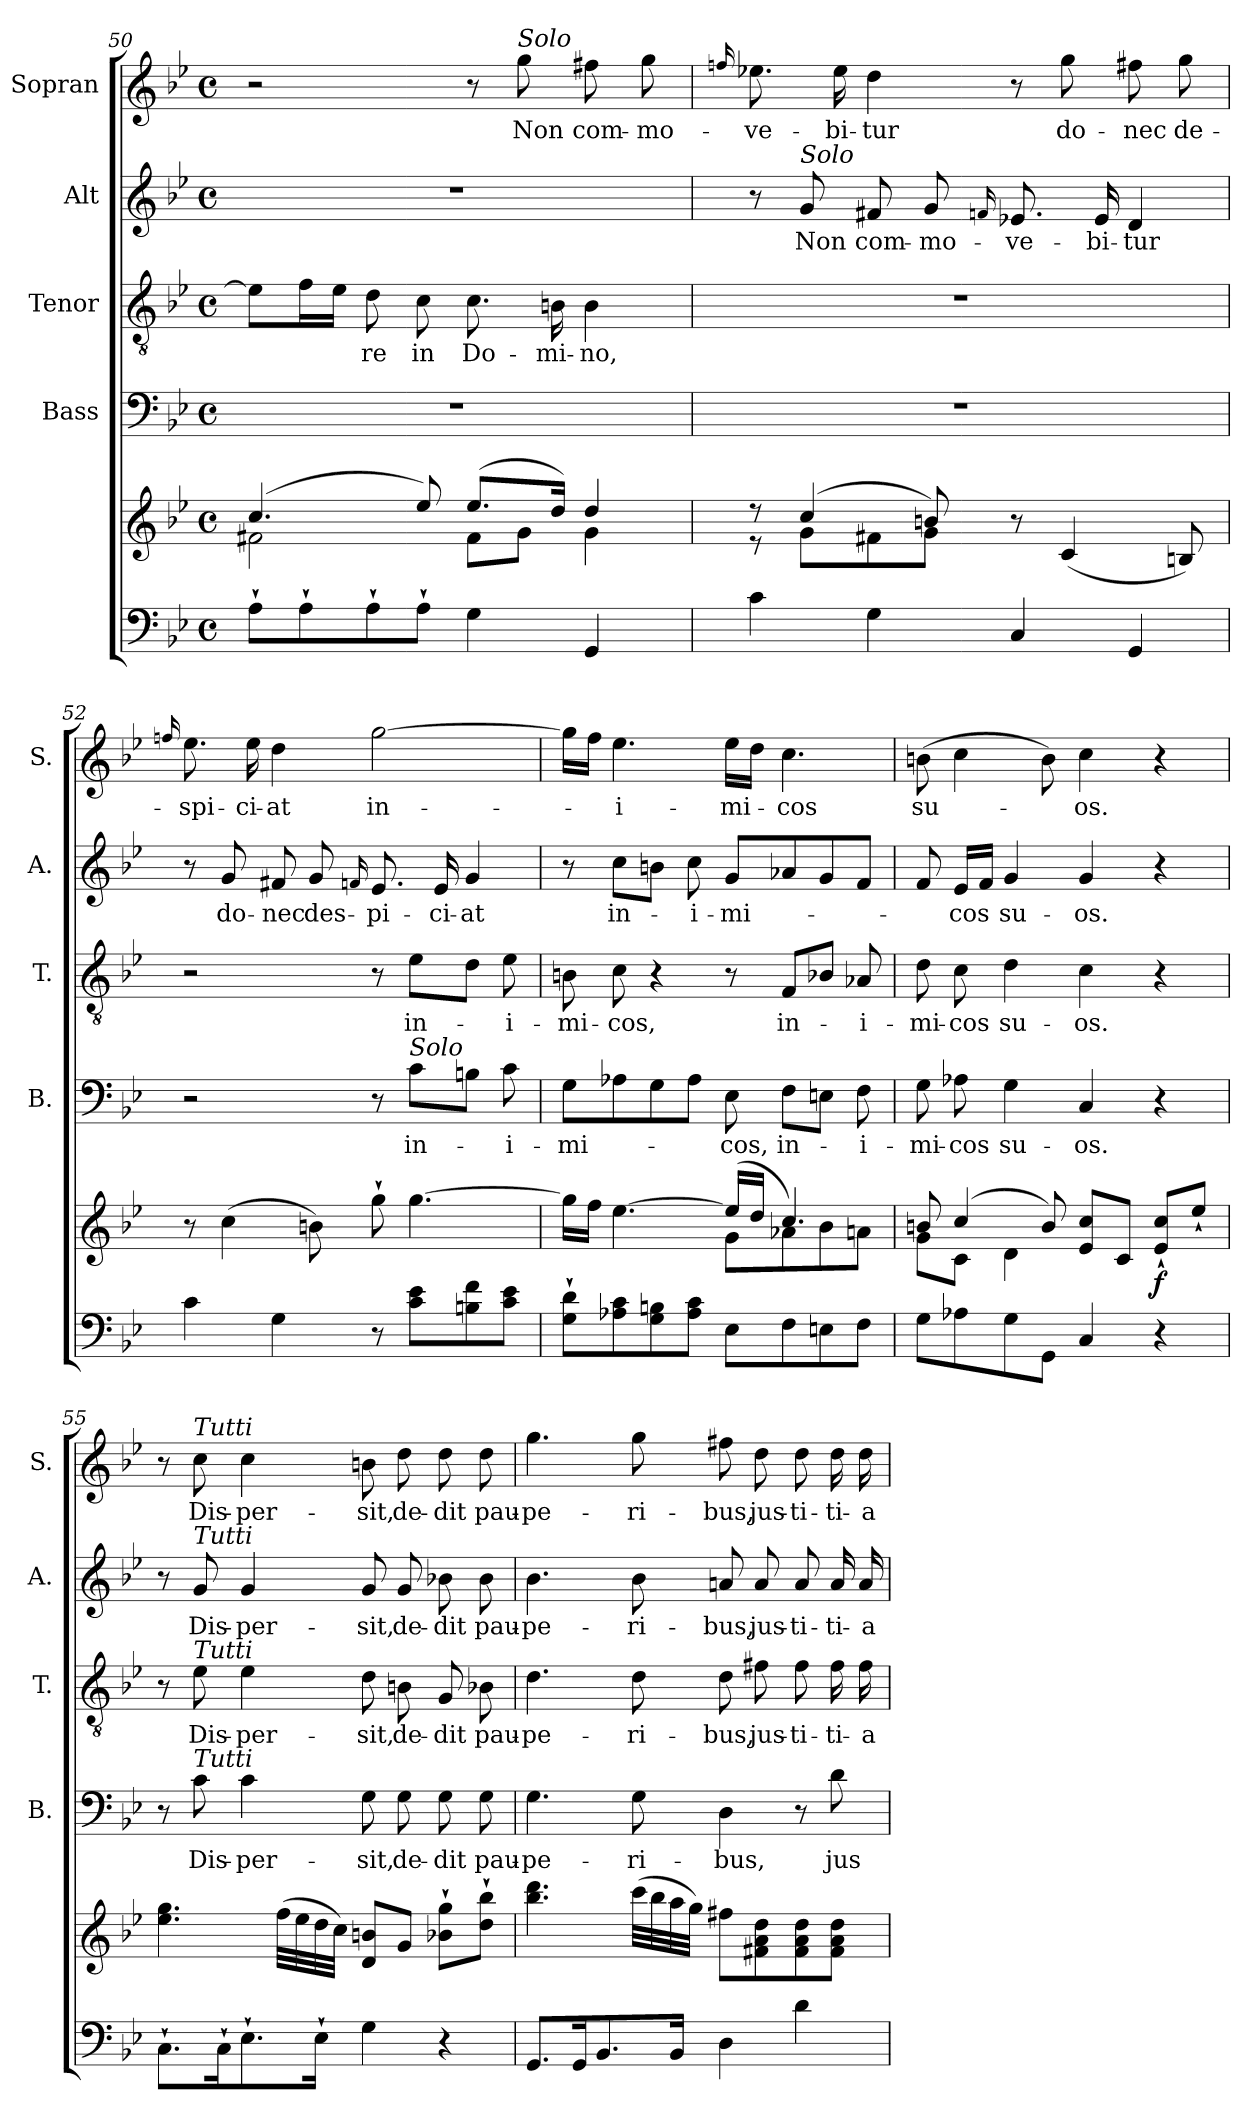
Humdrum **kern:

**kern	**kern	**dynam	**kern	**text	**kern	**text	**kern	**text	**kern	**text
*part5	*part5	*part5	*part4	*part4	*part3	*part3	*part2	*part2	*part1	*part1
*staff6	*staff5	*staff5/6	*staff4	*staff4	*staff3	*staff3	*staff2	*staff2	*staff1	*staff1
*	*	*	*I"Bass	*	*I"Tenor	*	*I"Alt	*	*I"Sopran	*
*	*	*	*I'B.	*	*I'T.	*	*I'A.	*	*I'S.	*
!!LO:LB:g=z
*clefF4	*clefG2	*	*clefF4	*	*clefGv2	*	*clefG2	*	*clefG2	*
*k[b-e-]	*k[b-e-]	*	*k[b-e-]	*	*k[b-e-]	*	*k[b-e-]	*	*k[b-e-]	*
*B-:	*B-:	*	*B-:	*	*B-:	*	*B-:	*	*B-:	*
*M4/4	*M4/4	*	*M4/4	*	*M4/4	*	*M4/4	*	*M4/4	*
*met(c)	*met(c)	*	*met(c)	*	*met(c)	*	*met(c)	*	*met(c)	*
=50	=50	=50	=50	=50	=50	=50	=50	=50	=50	=50
*	*^	*	*	*	*	*	*	*	*	*
8A`>\L	(4.cc/	2f#X\	.	1r	.	8e-\L]	.	1r	.	2r	.
8A`>\	.	.	.	.	.	16f\L	.	.	.	.	.
.	.	.	.	.	.	16e-\JJ	.	.	.	.	.
!	!	!	!	!	!	!	!LO:LY:b	!	!	!	!
8A`>\	.	.	.	.	.	8d\	-re	.	.	.	.
!	!	!	!	!	!	!	!LO:LY:b	!	!	!	!
8A`>\J	8ee-/)	.	.	.	.	8c\	in	.	.	.	.
!	!	!	!	!	!	!	!LO:LY:b	!	!	!	!
4G\	(>8.ee-/L	8f#\L	.	.	.	8.c\	Do-	.	.	8r	.
!	!	!	!	!	!	!	!	!	!	!LO:TX:a:i:t=Solo	!
!	!	!	!	!	!	!	!	!	!	!	!LO:LY:b
.	.	8g\J	.	.	.	.	.	.	.	8gg\	Non
!	!	!	!	!	!	!	!LO:LY:b	!	!	!	!
.	16dd/Jk)	.	.	.	.	16Bn\	-mi-	.	.	.	.
!	!	!	!	!	!	!	!LO:LY:b	!	!	!	!LO:LY:b
4GG/	4dd/	4g\	.	.	.	4B\	-no,	.	.	8ff#X\	com-
!	!	!	!	!	!	!	!	!	!	!	!LO:LY:b
.	.	.	.	.	.	.	.	.	.	8gg\	-mo-
=51	=51	=51	=51	=51	=51	=51	=51	=51	=51	=51	=51
.	.	.	.	.	.	.	.	.	.	16qqffn/	.
!	!	!	!	!	!	!	!	!	!	!	!LO:LY:b
4c\	8r	8r	.	1r	.	1r	.	8r	.	8.ee-X\	-ve-
!	!	!	!	!	!	!	!	!LO:TX:a:i:t=Solo	!	!	!
!	!	!	!	!	!	!	!	!	!LO:LY:b	!	!
.	(4cc/	8g\L	.	.	.	.	.	8g/	Non	.	.
!	!	!	!	!	!	!	!	!	!	!	!LO:LY:b
.	.	.	.	.	.	.	.	.	.	16ee-\	-bi-
!	!	!	!	!	!	!	!	!	!LO:LY:b	!	!LO:LY:b
4G\	.	8f#X\	.	.	.	.	.	8f#X/	com-	4dd\	-tur
!	!	!	!	!	!	!	!	!	!LO:LY:b	!	!
.	8bn/)	8g\J	.	.	.	.	.	8g/	-mo-	.	.
.	.	.	.	.	.	.	.	16qqfn/	.	.	.
!	!	!	!	!	!	!	!	!	!LO:LY:b	!	!
4C/	8r	2ryy	.	.	.	.	.	8.e-X/	-ve-	8r	.
!	!	!	!	!	!	!	!	!	!	!	!LO:LY:b
.	(<4c/	.	.	.	.	.	.	.	.	8gg\	do-
!	!	!	!	!	!	!	!	!	!LO:LY:b	!	!
.	.	.	.	.	.	.	.	16e-/	-bi-	.	.
!	!	!	!	!	!	!	!	!	!LO:LY:b	!	!LO:LY:b
4GG/	.	.	.	.	.	.	.	4d/	-tur	8ff#X\	-nec
!	!	!	!	!	!	!	!	!	!	!	!LO:LY:b
.	8Bn/)	.	.	.	.	.	.	.	.	8gg\	de-
*	*v	*v	*	*	*	*	*	*	*	*	*
=52	=52	=52	=52	=52	=52	=52	=52	=52	=52	=52
.	.	.	.	.	.	.	.	.	16qqffn/	.
!	!	!	!	!	!	!	!	!	!	!LO:LY:b
4c\	8r	.	2r	.	2r	.	8r	.	8.ee-\	-spi-
!	!	!	!	!	!	!	!	!LO:LY:b	!	!
.	(>4cc\	.	.	.	.	.	8g/	do-	.	.
!	!	!	!	!	!	!	!	!	!	!LO:LY:b
.	.	.	.	.	.	.	.	.	16ee-\	-ci-
!	!	!	!	!	!	!	!	!LO:LY:b	!	!LO:LY:b
4G\	.	.	.	.	.	.	8f#X/	-nec	4dd\	-at
!	!	!	!	!	!	!	!	!LO:LY:b	!	!
.	8bn\)	.	.	.	.	.	8g/	des-	.	.
.	.	.	.	.	.	.	16qqfn/	.	.	.
!	!	!	!	!	!	!	!	!LO:LY:b	!	!LO:LY:b
8r	8gg`>\	.	8r	.	8r	.	8.e-/	-pi-	[2gg\	in-
!	!	!	!LO:TX:a:i:t=Solo	!	!	!	!	!	!	!
!	!	!	!	!LO:LY:b	!	!LO:LY:b	!	!	!	!
8c\ 8e-\L	[4.gg\	.	8c\L	in-	8e-\L	in-	.	.	.	.
!	!	!	!	!	!	!	!	!LO:LY:b	!	!
.	.	.	.	.	.	.	16e-/	-ci-	.	.
!	!	!	!	!	!	!	!	!LO:LY:b	!	!
8Bn\ 8f\	.	.	8Bn\J	.	8d\J	.	4g/	-at	.	.
!	!	!	!	!LO:LY:b	!	!LO:LY:b	!	!	!	!
8c\ 8e-\J	.	.	8c\	-i-	8e-\	-i-	.	.	.	.
!!LO:PB:g=z
=53	=53	=53	=53	=53	=53	=53	=53	=53	=53	=53
*	*^	*	*	*	*	*	*	*	*	*
!	!	!	!	!	!LO:LY:b	!	!LO:LY:b	!	!	!	!
8G\`> 8d\`>L	16gg\LL]	2ryy	.	8G\L	-mi-	8Bn\	-mi-	8r	.	16gg\LL]	.
.	16ff\JJ	.	.	.	.	.	.	.	.	16ff\JJ	.
!	!	!	!	!	!	!	!LO:LY:b	!	!LO:LY:b	!	!LO:LY:b
8A-X\ 8c\	[>4.ee-\	.	.	8A-X\	.	8c\	-cos,	8cc\L	in-	4.ee-\	-i-
8G\ 8Bn\	.	.	.	8G\	.	4r	.	8bn\J	.	.	.
!	!	!	!	!	!	!	!	!	!LO:LY:b	!	!
8A-\ 8c\J	.	.	.	8A-\J	.	.	.	8cc\	-i-	.	.
!	!	!	!	!	!LO:LY:b	!	!	!	!LO:LY:b	!	!LO:LY:b
8E-\L	(>16ee-/LL]	8g\L	.	8E-\	-cos,	8r	.	8g/L	-mi-	16ee-\LL	-mi-
.	16dd/JJ	.	.	.	.	.	.	.	.	16dd\JJ	.
!	!	!	!	!	!LO:LY:b	!	!LO:LY:b	!	!	!	!LO:LY:b
8F\	4.cc/)	8a-X\	.	8F\L	in-	8F/L	in-	8a-X/	.	4.cc\	-cos
8En\	.	8b-\	.	8En\J	.	8B-X/J	.	8g/	.	.	.
!	!	!	!	!	!LO:LY:b	!	!LO:LY:b	!	!	!	!
8F\J	.	8an\J	.	8F\	-i-	8A-X/	-i-	8f/J	.	.	.
=54	=54	=54	=54	=54	=54	=54	=54	=54	=54	=54	=54
!	!	!	!	!	!LO:LY:b	!	!LO:LY:b	!	!	!	!LO:LY:b
8G\L	8bn/	8g\L	.	8G\	-mi-	8d\	-mi-	8f/	.	(>8bn\	su-
!	!	!	!	!	!LO:LY:b	!	!LO:LY:b	!	!LO:LY:b	!	!
8A-X\	(4cc/	8c\J	.	8A-X\	-cos	8c\	-cos	16e-/LL	-cos	4cc\	.
.	.	.	.	.	.	.	.	16f/JJ	.	.	.
!	!	!	!	!	!LO:LY:b	!	!LO:LY:b	!	!LO:LY:b	!	!
8G\	.	4d\	.	4G\	su-	4d\	su-	4g/	su-	.	.
8GG\J	8b/)	.	.	.	.	.	.	.	.	8b\)	.
!	!	!	!	!	!LO:LY:b	!	!LO:LY:b	!	!LO:LY:b	!	!LO:LY:b
4C/	8e-/ 8cc/L	2ryy	.	4C/	-os.	4c\	-os.	4g/	-os.	4cc\	-os.
.	8c/J	.	.	.	.	.	.	.	.	.	.
!	!	!	!LO:DY:b	!	!	!	!	!	!	!	!
4r	8e-/`> 8cc/`>L	.	f	4r	.	4r	.	4r	.	4r	.
.	8ee-`>/J	.	.	.	.	.	.	.	.	.	.
*	*v	*v	*	*	*	*	*	*	*	*	*
=55	=55	=55	=55	=55	=55	=55	=55	=55	=55	=55
8.C`>\L	4.ee-\ 4.gg\	.	8r	.	8r	.	8r	.	8r	.
!	!	!	!	!	!	!	!	!	!LO:TX:a:i:t=Tutti	!
!	!	!	!	!	!	!	!LO:TX:a:i:t=Tutti	!	!	!
!	!	!	!	!	!LO:TX:a:i:t=Tutti	!	!	!	!	!
!	!	!	!LO:TX:a:i:t=Tutti	!	!	!	!	!	!	!
!	!	!	!	!LO:LY:b	!	!LO:LY:b	!	!LO:LY:b	!	!LO:LY:b
.	.	.	8c\	Dis-	8e-\	Dis-	8g/	Dis-	8cc\	Dis-
16C`>\k	.	.	.	.	.	.	.	.	.	.
!	!	!	!	!LO:LY:b	!	!LO:LY:b	!	!LO:LY:b	!	!LO:LY:b
8.E-`>\	.	.	4c\	-per-	4e-\	-per-	4g/	-per-	4cc\	-per-
.	(>32ff\LLL	.	.	.	.	.	.	.	.	.
.	32ee-\	.	.	.	.	.	.	.	.	.
16E-`>\Jk	32dd\	.	.	.	.	.	.	.	.	.
.	32cc\JJJ)	.	.	.	.	.	.	.	.	.
!	!	!	!	!LO:LY:b	!	!LO:LY:b	!	!LO:LY:b	!	!LO:LY:b
4G\	8d/ 8bn/L	.	8G\	-sit,	8d\	-sit,	8g/	-sit,	8bn\	-sit,
!	!	!	!	!LO:LY:b	!	!LO:LY:b	!	!LO:LY:b	!	!LO:LY:b
.	8g/J	.	8G\	de-	8Bn\	de-	8g/	de-	8dd\	de-
!	!	!	!	!LO:LY:b	!	!LO:LY:b	!	!LO:LY:b	!	!LO:LY:b
4r	8b-X\`> 8gg\`>L	.	8G\	-dit	8G/	-dit	8b-X\	-dit	8dd\	-dit
!	!	!	!	!LO:LY:b	!	!LO:LY:b	!	!LO:LY:b	!	!LO:LY:b
.	8dd\`> 8bb-\`>J	.	8G\	pau-	8B-X\	pau-	8b-\	pau-	8dd\	pau-
!!LO:LB:g=z
=56	=56	=56	=56	=56	=56	=56	=56	=56	=56	=56
!	!	!	!	!LO:LY:b	!	!LO:LY:b	!	!LO:LY:b	!	!LO:LY:b
8.GG/L	4.bb-\ 4.ddd\	.	4.G\	-pe-	4.d\	-pe-	4.b-\	-pe-	4.gg\	-pe-
16GG/k	.	.	.	.	.	.	.	.	.	.
8.BB-/	.	.	.	.	.	.	.	.	.	.
!	!	!	!	!LO:LY:b	!	!LO:LY:b	!	!LO:LY:b	!	!LO:LY:b
.	(>32ccc\LLL	.	8G\	-ri-	8d\	-ri-	8b-\	-ri-	8gg\	-ri-
.	32bb-\	.	.	.	.	.	.	.	.	.
16BB-/Jk	32aa\	.	.	.	.	.	.	.	.	.
.	32gg\JJJ)	.	.	.	.	.	.	.	.	.
!	!	!	!	!LO:LY:b	!	!LO:LY:b	!	!LO:LY:b	!	!LO:LY:b
4D\	8ff#X\L	.	4D\	-bus,	8d\	-bus,	8an/	-bus,	8ff#X\	-bus,
!	!	!	!	!	!	!LO:LY:b	!	!LO:LY:b	!	!LO:LY:b
.	8f#X\ 8a\ 8dd\	.	.	.	8f#X\	jus-	8a/	jus-	8dd\	jus-
!	!	!	!	!	!	!LO:LY:b	!	!LO:LY:b	!	!LO:LY:b
4d\	8f#\ 8a\ 8dd\	.	8r	.	8f#\	-ti-	8a/	-ti-	8dd\	-ti-
!	!	!	!	!LO:LY:b	!	!LO:LY:b	!	!LO:LY:b	!	!LO:LY:b
.	8f#\ 8a\ 8dd\J	.	8d\	jus-	16f#\	-ti-	16a/	-ti-	16dd\	-ti-
!	!	!	!	!	!	!LO:LY:b	!	!LO:LY:b	!	!LO:LY:b
.	.	.	.	.	16f#\	-a	16a/	-a	16dd\	-a
=	=	=	=	=	=	=	=	=	=	=
*-	*-	*-	*-	*-	*-	*-	*-	*-	*-	*-
